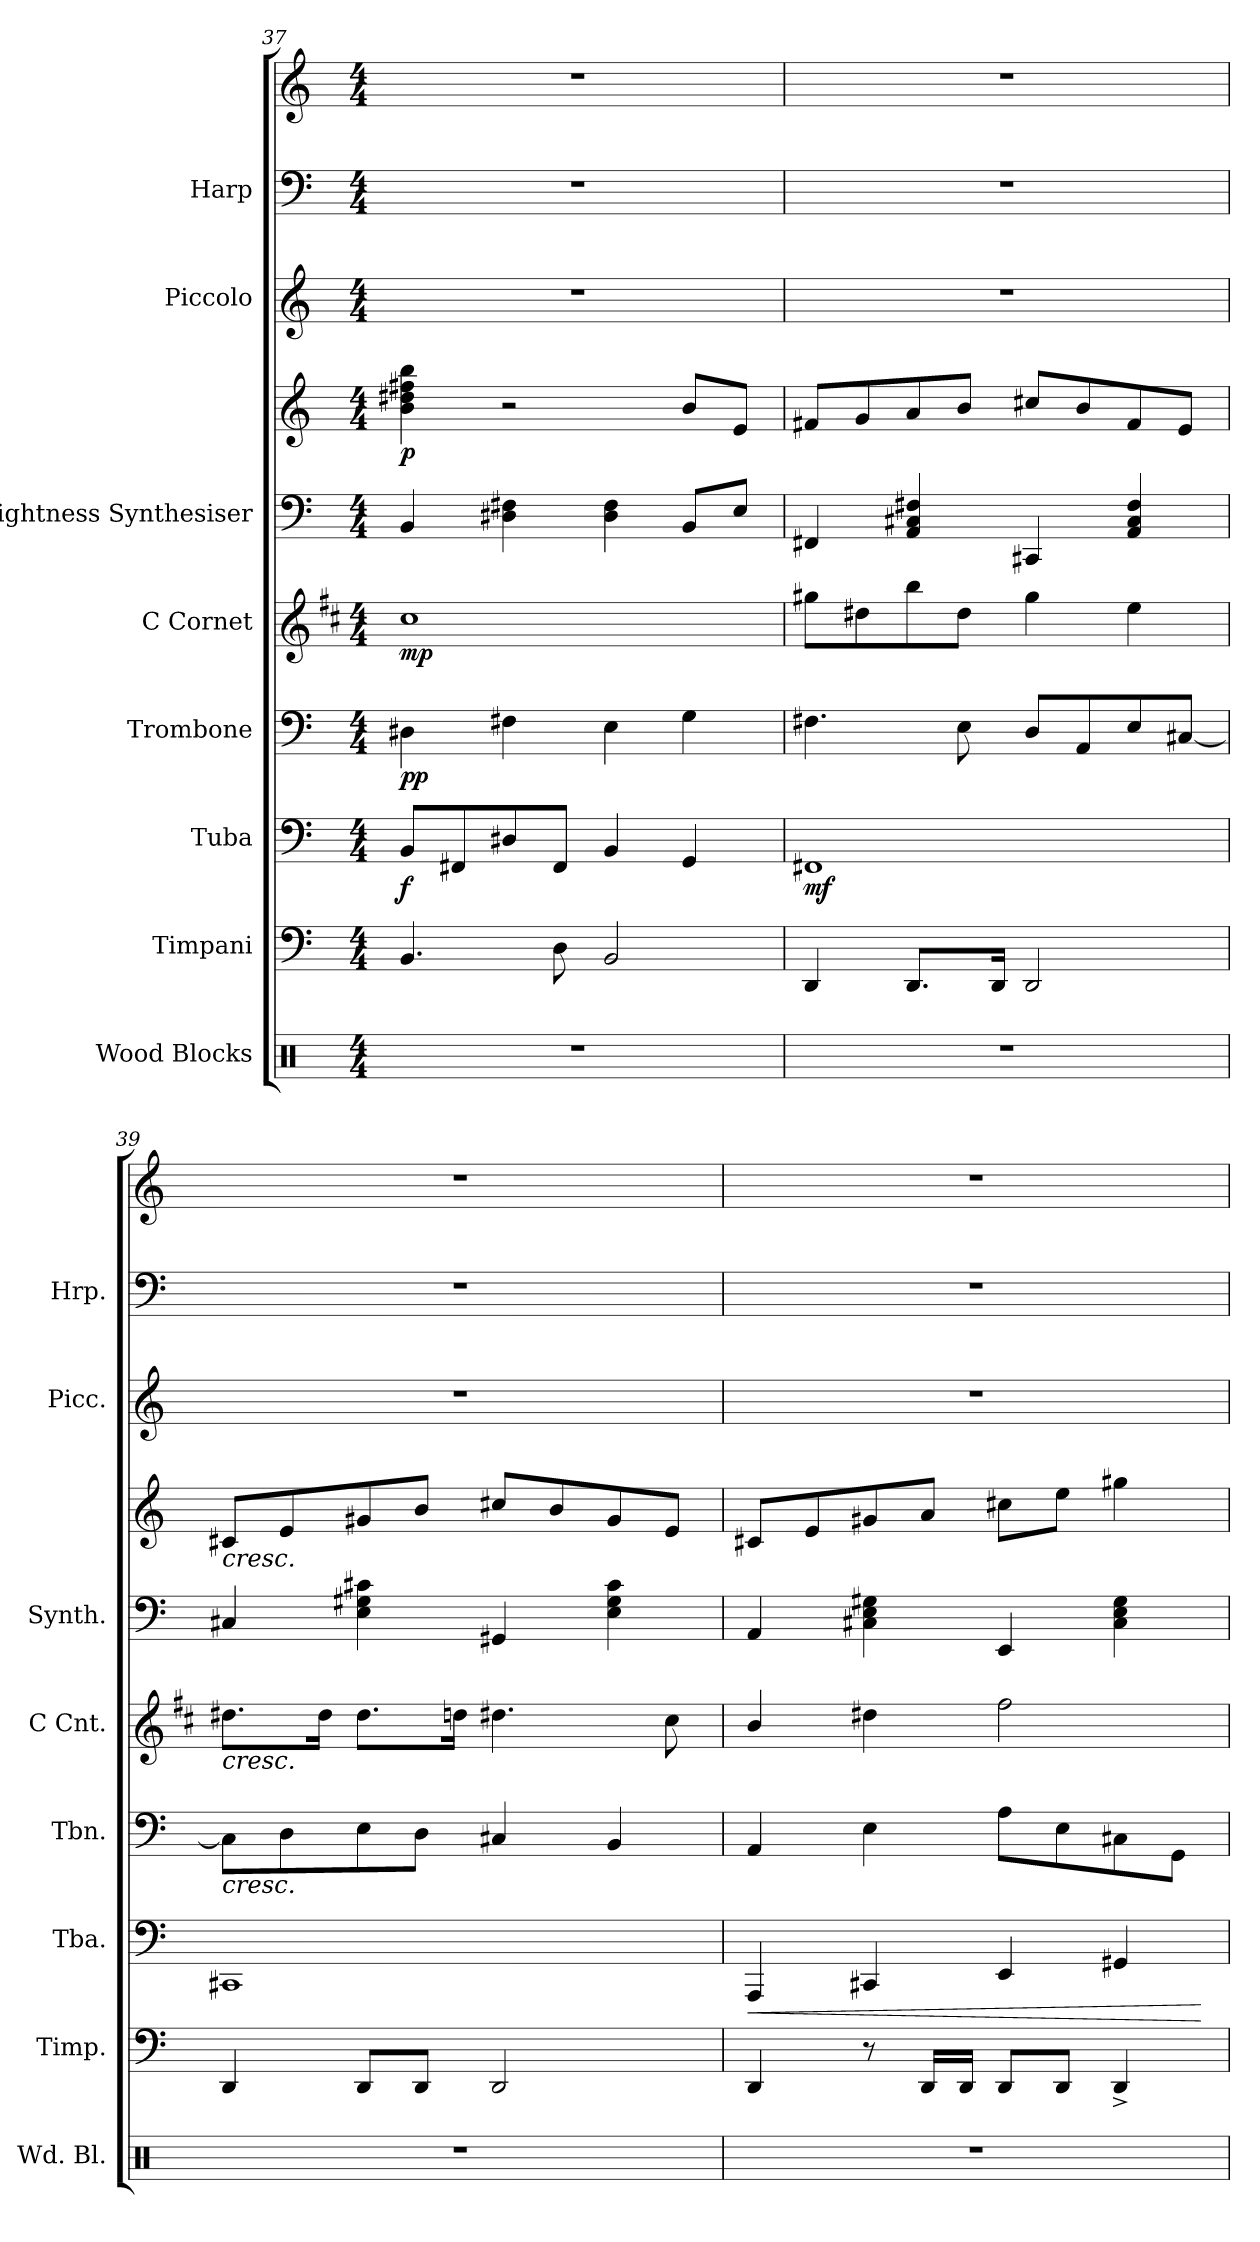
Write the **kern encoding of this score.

**kern	**kern	**kern	**dynam	**kern	**dynam	**kern	**dynam	**kern	**kern	**dynam	**kern	**kern	**kern
*part8	*part7	*part6	*part6	*part5	*part5	*part4	*part4	*part3	*part3	*part3	*part2	*part1	*part1
*staff10	*staff9	*staff8	*staff8	*staff7	*staff7	*staff6	*staff6	*staff5	*staff4	*staff4/5	*staff3	*staff2	*staff1
*I"Wood Blocks	*I"Timpani	*I"Tuba	*	*I"Trombone	*	*I"C Cornet	*	*I"Brightness Synthesiser	*	*	*I"Piccolo	*I"Harp	*
*I'Wd. Bl.	*I'Timp.	*I'Tba.	*	*I'Tbn.	*	*I'C Cnt.	*	*I'Synth.	*	*	*I'Picc.	*I'Hrp.	*
*clefX	*clefF4	*clefF4	*	*clefF4	*	*clefG2	*	*clefF4	*clefG2	*	*clefG2	*clefF4	*clefG2
*	*	*	*	*	*	*ITrd1c2	*	*	*	*	*ITrd-7c-12	*	*
*k[]	*k[]	*k[]	*	*k[]	*	*k[]	*	*k[]	*k[]	*	*k[]	*k[]	*k[]
*M4/4	*M4/4	*M4/4	*	*M4/4	*	*M4/4	*	*M4/4	*M4/4	*	*M4/4	*M4/4	*M4/4
=37	=37	=37	=37	=37	=37	=37	=37	=37	=37	=37	=37	=37	=37
!	!	!	!LO:DY:b	!	!LO:DY:b	!	!LO:DY:b	!	!	!LO:DY:b	!	!	!
1r	4.BB/	8BB/L	f	4D#X\	pp	1b	mp	4BB/	4b\ 4dd#X\ 4ff#X\ 4bb\	p	1r	1r	1r
.	.	8FF#X/	.	.	.	.	.	.	.	.	.	.	.
.	.	8D#X/	.	4F#X\	.	.	.	4D#X\ 4F#X\	2r	.	.	.	.
.	8D\	8FF#/J	.	.	.	.	.	.	.	.	.	.	.
.	2BB/	4BB/	.	4E\	.	.	.	4D#\ 4F#\	.	.	.	.	.
.	.	4GG/	.	4G\	.	.	.	8BB/L	8b/L	.	.	.	.
.	.	.	.	.	.	.	.	8E/J	8e/J	.	.	.	.
!!LO:PB:g=z
=38	=38	=38	=38	=38	=38	=38	=38	=38	=38	=38	=38	=38	=38
!	!	!	!LO:DY:b	!	!	!	!	!	!	!	!	!	!
1r	4DD/	1FF#X	mf	4.F#X\	.	8ff#X\L	.	4FF#X/	8f#X/L	.	1r	1r	1r
.	.	.	.	.	.	8cc#X\	.	.	8g/	.	.	.	.
.	8.DD/L	.	.	.	.	8aa\	.	4AA/ 4C#X/ 4F#X/	8a/	.	.	.	.
.	.	.	.	8E\	.	8cc#\J	.	.	8b/J	.	.	.	.
.	16DD/Jk	.	.	.	.	.	.	.	.	.	.	.	.
.	2DD/	.	.	8D/L	.	4ff#\	.	4CC#X/	8cc#X/L	.	.	.	.
.	.	.	.	8AA/	.	.	.	.	8b/	.	.	.	.
.	.	.	.	8E/	.	4dd\	.	4AA/ 4C#/ 4F#/	8f#/	.	.	.	.
.	.	.	.	[8C#X/J	.	.	.	.	8e/J	.	.	.	.
=39	=39	=39	=39	=39	=39	=39	=39	=39	=39	=39	=39	=39	=39
!	!	!	!	!	!	!	!	!	!LO:TX:b:i:t=cresc.	!	!	!	!
!	!	!	!	!	!	!LO:TX:b:i:t=cresc.	!	!	!	!	!	!	!
!	!	!	!	!LO:TX:b:i:t=cresc.	!	!	!	!	!	!	!	!	!
1r	4DD/	1CC#X	.	8C#\L]	.	8.cc#X\L	.	4C#X/	8c#X/L	.	1r	1r	1r
.	.	.	.	8D\	.	.	.	.	8e/	.	.	.	.
.	.	.	.	.	.	16cc#\Jk	.	.	.	.	.	.	.
.	8DD/L	.	.	8E\	.	8.cc#\L	.	4E\ 4G#X\ 4c#X\	8g#X/	.	.	.	.
.	8DD/J	.	.	8D\J	.	.	.	.	8b/J	.	.	.	.
.	.	.	.	.	.	16ccn\Jk	.	.	.	.	.	.	.
.	2DD/	.	.	4C#X/	.	4.cc#X\	.	4GG#X/	8cc#X/L	.	.	.	.
.	.	.	.	.	.	.	.	.	8b/	.	.	.	.
.	.	.	.	4BB/	.	.	.	4E\ 4G#\ 4c#\	8g#/	.	.	.	.
.	.	.	.	.	.	8b\	.	.	8e/J	.	.	.	.
=40	=40	=40	=40	=40	=40	=40	=40	=40	=40	=40	=40	=40	=40
!	!	!	!LO:HP:b	!	!	!	!	!	!	!	!	!	!
1r	4DD/	4AAA/	<	4AA/	.	4a/	.	4AA/	8c#X/L	.	1r	1r	1r
.	.	.	.	.	.	.	.	.	8e/	.	.	.	.
.	8r	4CC#X/	.	4E\	.	4cc#X\	.	4C#X\ 4E\ 4G#X\	8g#X/	.	.	.	.
.	16DD/LL	.	.	.	.	.	.	.	8a/J	.	.	.	.
.	16DD/JJ	.	.	.	.	.	.	.	.	.	.	.	.
.	8DD/L	4EE/	.	8A\L	.	2ee\	.	4EE/	8cc#X\L	.	.	.	.
.	8DD/J	.	.	8E\	.	.	.	.	8ee\J	.	.	.	.
.	4DD^/	4GG#X/	.	8C#X\	.	.	.	4C#\ 4E\ 4G#\	4gg#X\	.	.	.	.
.	.	.	.	8GG\J	.	.	.	.	.	.	.	.	.
.	.	.	[	.	.	.	.	.	.	.	.	.	.
=	=	=	=	=	=	=	=	=	=	=	=	=	=
*-	*-	*-	*-	*-	*-	*-	*-	*-	*-	*-	*-	*-	*-
